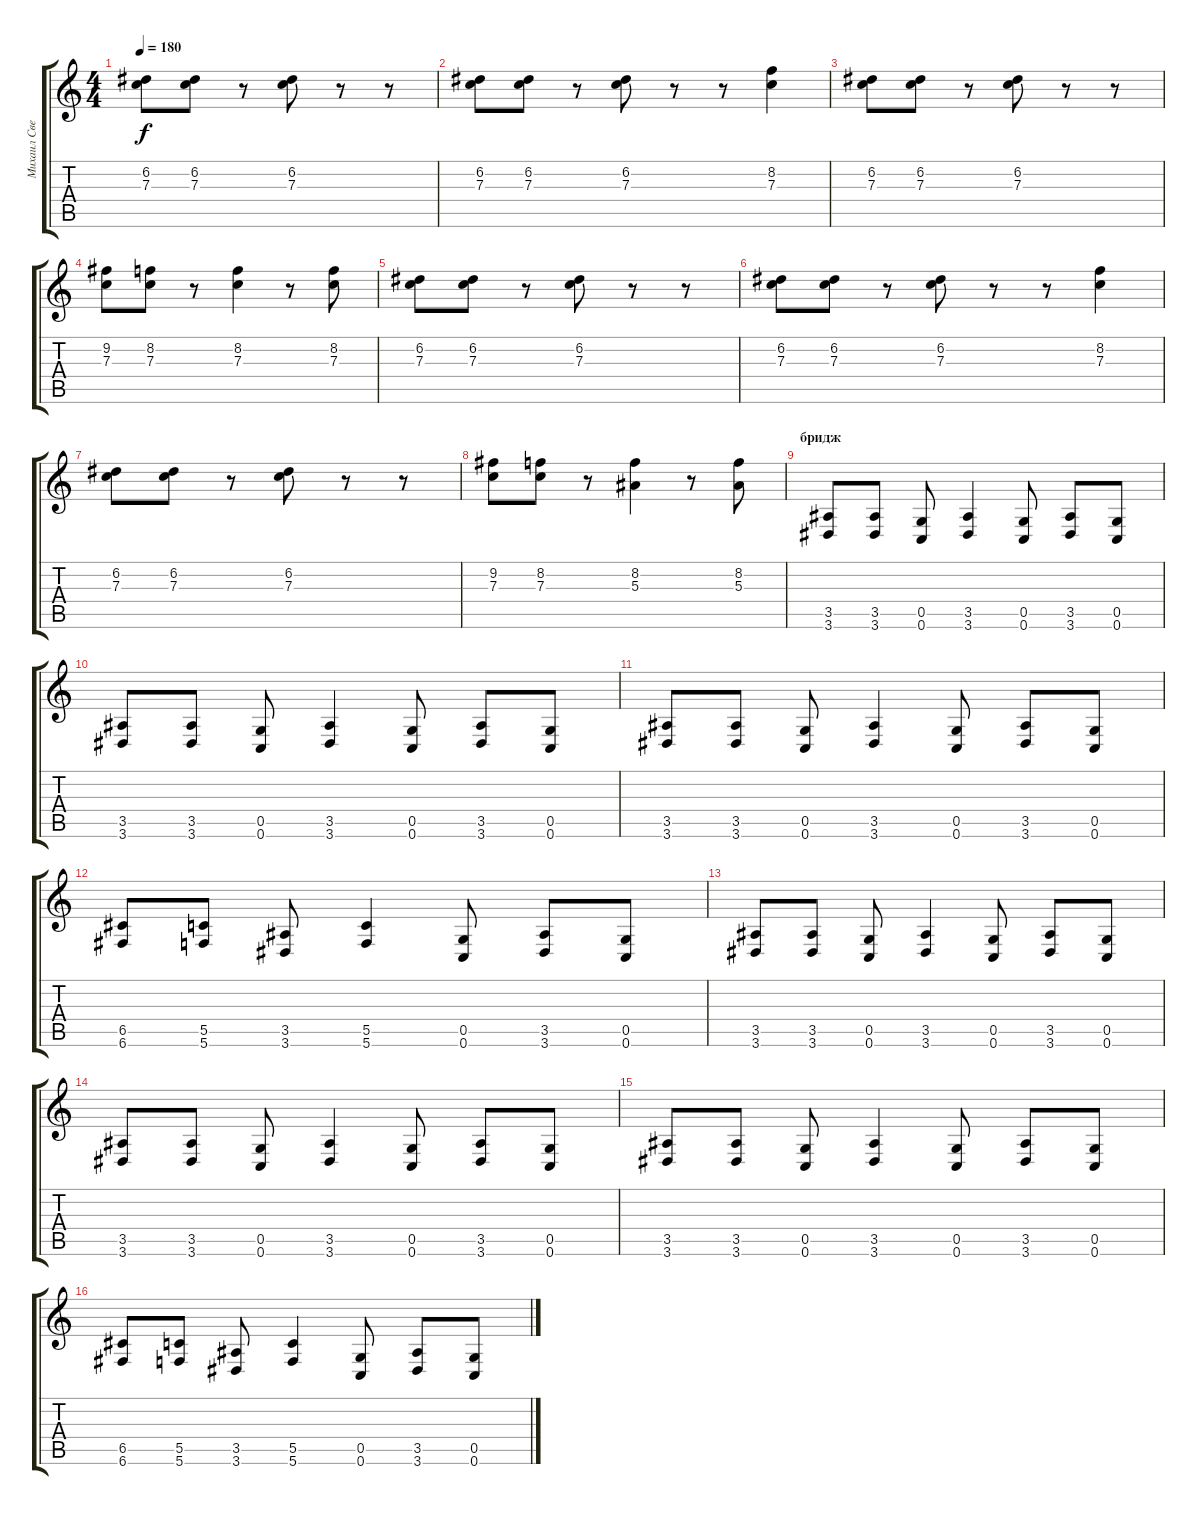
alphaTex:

\track ("Михаил Светлов" "Михаил Све") {instrument distortionguitar}
\staff {score tabs}
\tuning (D4 A3 F3 C3 G2 C2) {hide}
\ts (4 4)
\tempo 180
\clef g2
\ks c
(6.2 7.3).8{dy f} (6.2 7.3).8 r.8 (6.2 7.3).8 r.8 r.8 |
(6.2 7.3).8 (6.2 7.3).8 r.8 (6.2 7.3).8 r.8 r.8 (8.2 7.3).4 |
(6.2 7.3).8 (6.2 7.3).8 r.8 (6.2 7.3).8 r.8 r.8 |
(9.2 7.3).8 (8.2 7.3).8 r.8 (8.2 7.3).4 r.8 (8.2 7.3).8 |
(6.2 7.3).8 (6.2 7.3).8 r.8 (6.2 7.3).8 r.8 r.8 |
(6.2 7.3).8 (6.2 7.3).8 r.8 (6.2 7.3).8 r.8 r.8 (8.2 7.3).4 |
(6.2 7.3).8 (6.2 7.3).8 r.8 (6.2 7.3).8 r.8 r.8 |
(9.2 7.3).8 (8.2 7.3).8 r.8 (8.2 5.3).4 r.8 (8.2 5.3).8 |
\section ("" "бридж")
(3.5 3.6).8 (3.5 3.6).8 (0.5 0.6).8 (3.5 3.6).4 (0.5 0.6).8 (3.5 3.6).8 (0.5 0.6).8 |
(3.5 3.6).8 (3.5 3.6).8 (0.5 0.6).8 (3.5 3.6).4 (0.5 0.6).8 (3.5 3.6).8 (0.5 0.6).8 |
(3.5 3.6).8 (3.5 3.6).8 (0.5 0.6).8 (3.5 3.6).4 (0.5 0.6).8 (3.5 3.6).8 (0.5 0.6).8 |
(6.5 6.6).8 (5.5 5.6).8 (3.5 3.6).8 (5.5 5.6).4 (0.5 0.6).8 (3.5 3.6).8 (0.5 0.6).8 |
(3.5 3.6).8 (3.5 3.6).8 (0.5 0.6).8 (3.5 3.6).4 (0.5 0.6).8 (3.5 3.6).8 (0.5 0.6).8 |
(3.5 3.6).8 (3.5 3.6).8 (0.5 0.6).8 (3.5 3.6).4 (0.5 0.6).8 (3.5 3.6).8 (0.5 0.6).8 |
(3.5 3.6).8 (3.5 3.6).8 (0.5 0.6).8 (3.5 3.6).4 (0.5 0.6).8 (3.5 3.6).8 (0.5 0.6).8 |
(6.5 6.6).8 (5.5 5.6).8 (3.5 3.6).8 (5.5 5.6).4 (0.5 0.6).8 (3.5 3.6).8 (0.5 0.6).8
